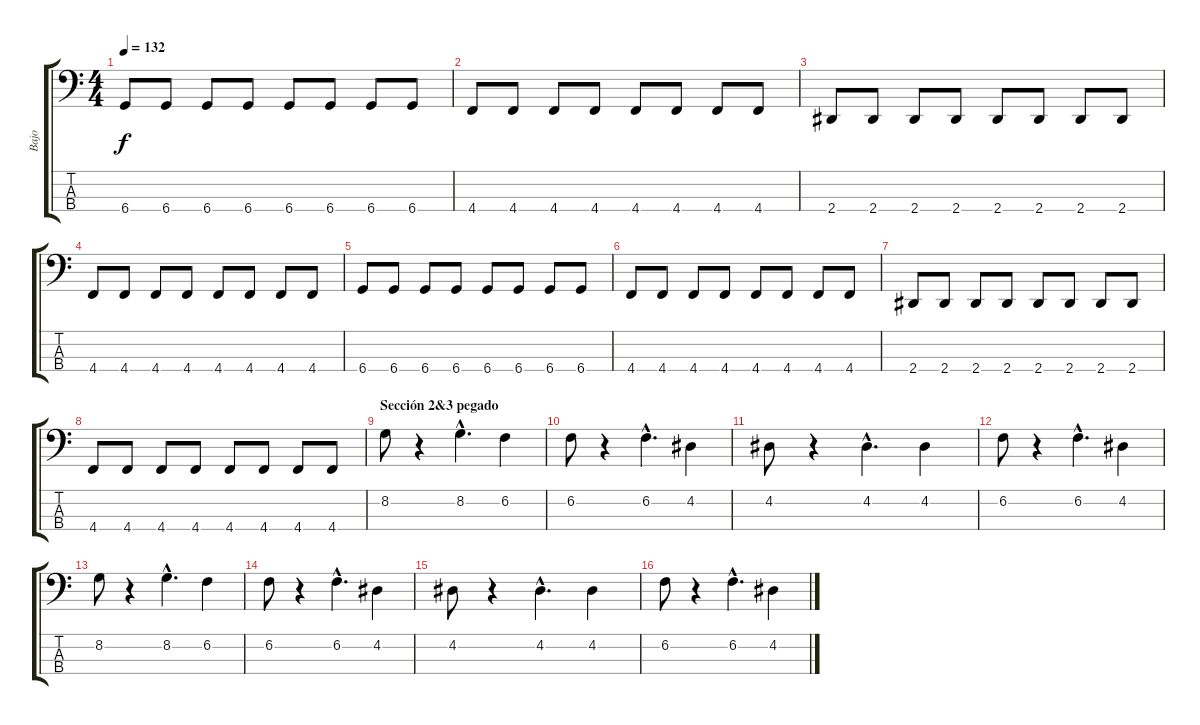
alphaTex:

\track ("Bajo" "Bajo") {instrument electricbasspick}
\staff {score tabs}
\tuning (E2 B1 Gb1 Db1) {hide}
\ts (4 4)
\tempo 132
\clef f4
\ks c
6.4.8{dy f} 6.4.8 6.4.8 6.4.8 6.4.8 6.4.8 6.4.8 6.4.8 |
4.4.8 4.4.8 4.4.8 4.4.8 4.4.8 4.4.8 4.4.8 4.4.8 |
2.4.8 2.4.8 2.4.8 2.4.8 2.4.8 2.4.8 2.4.8 2.4.8 |
4.4.8 4.4.8 4.4.8 4.4.8 4.4.8 4.4.8 4.4.8 4.4.8 |
6.4.8 6.4.8 6.4.8 6.4.8 6.4.8 6.4.8 6.4.8 6.4.8 |
4.4.8 4.4.8 4.4.8 4.4.8 4.4.8 4.4.8 4.4.8 4.4.8 |
2.4.8 2.4.8 2.4.8 2.4.8 2.4.8 2.4.8 2.4.8 2.4.8 |
4.4.8 4.4.8 4.4.8 4.4.8 4.4.8 4.4.8 4.4.8 4.4.8 |
\section ("" "Sección 2&3 pegado")
8.2.8 r.4 8.2{hac}.4{d} 6.2.4 |
6.2.8 r.4 6.2{hac}.4{d} 4.2.4 |
4.2.8 r.4 4.2{hac}.4{d} 4.2.4 |
6.2.8 r.4 6.2{hac}.4{d} 4.2.4 |
8.2.8 r.4 8.2{hac}.4{d} 6.2.4 |
6.2.8 r.4 6.2{hac}.4{d} 4.2.4 |
4.2.8 r.4 4.2{hac}.4{d} 4.2.4 |
6.2.8 r.4 6.2{hac}.4{d} 4.2.4
